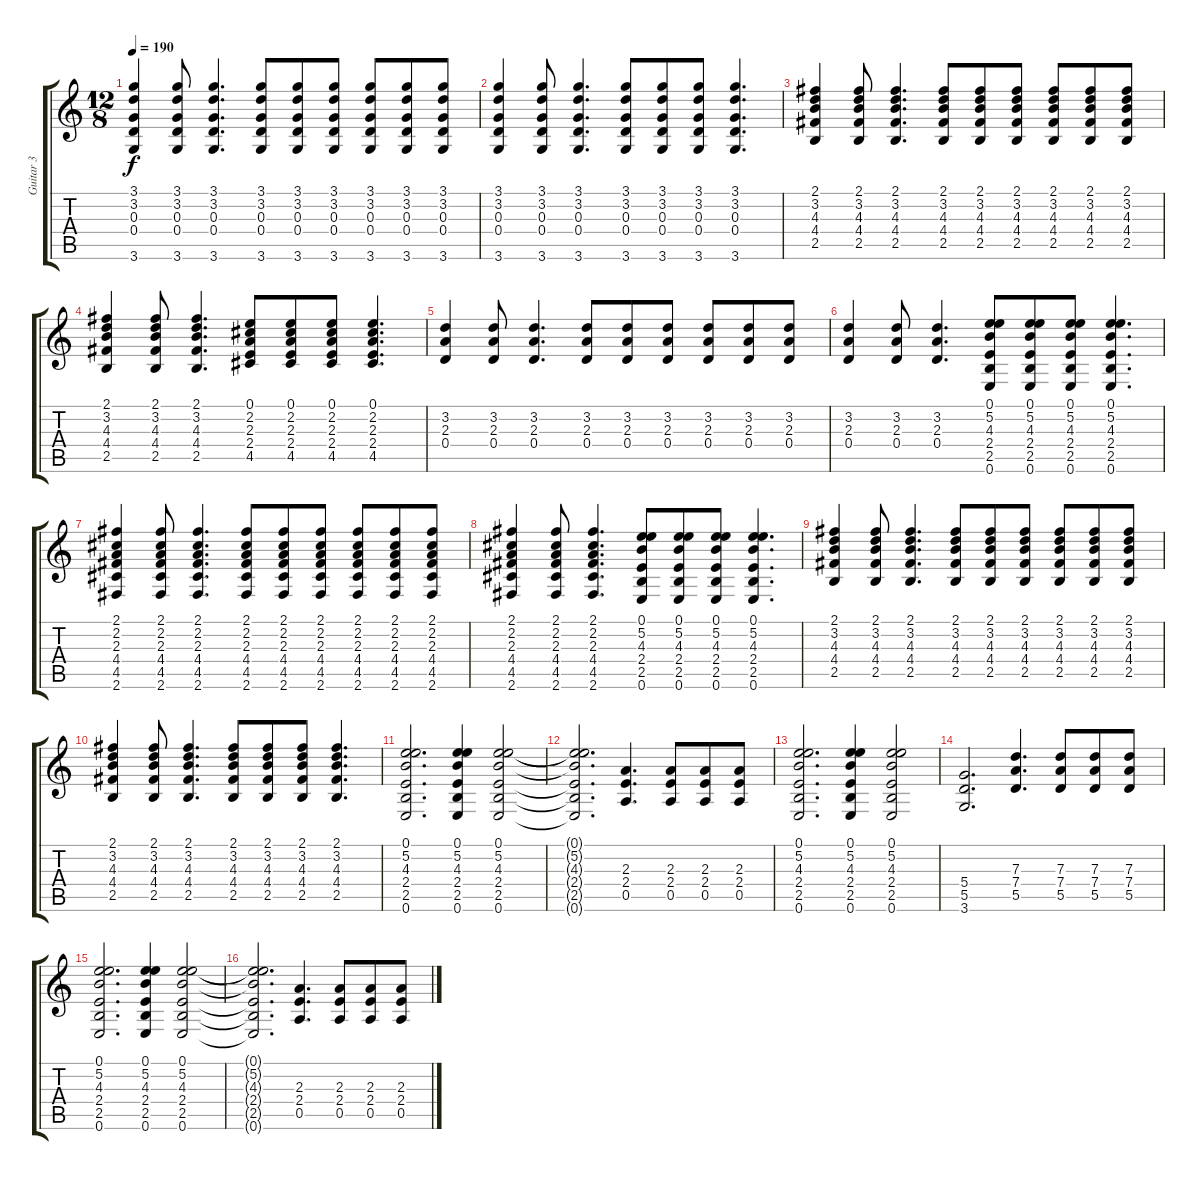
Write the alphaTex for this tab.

\track ("Guitar 3" "Guitar 3") {instrument overdrivenguitar}
\staff {score tabs}
\tuning (E4 B3 G3 D3 A2 E2) {hide}
\ts (12 8)
\tempo 190
\clef g2
\ks c
(3.1 3.2 0.3 0.4 3.6).4{dy f} (3.1 3.2 0.3 0.4 3.6).8 (3.1 3.2 0.3 0.4 3.6).4{d} (3.1 3.2 0.3 0.4 3.6).8 (3.1 3.2 0.3 0.4 3.6).8 (3.1 3.2 0.3 0.4 3.6).8 (3.1 3.2 0.3 0.4 3.6).8 (3.1 3.2 0.3 0.4 3.6).8 (3.1 3.2 0.3 0.4 3.6).8 |
(3.1 3.2 0.3 0.4 3.6).4 (3.1 3.2 0.3 0.4 3.6).8 (3.1 3.2 0.3 0.4 3.6).4{d} (3.1 3.2 0.3 0.4 3.6).8 (3.1 3.2 0.3 0.4 3.6).8 (3.1 3.2 0.3 0.4 3.6).8 (3.1 3.2 0.3 0.4 3.6).4{d} |
(2.1 3.2 4.3 4.4 2.5).4 (2.1 3.2 4.3 4.4 2.5).8 (2.1 3.2 4.3 4.4 2.5).4{d} (2.1 3.2 4.3 4.4 2.5).8 (2.1 3.2 4.3 4.4 2.5).8 (2.1 3.2 4.3 4.4 2.5).8 (2.1 3.2 4.3 4.4 2.5).8 (2.1 3.2 4.3 4.4 2.5).8 (2.1 3.2 4.3 4.4 2.5).8 |
(2.1 3.2 4.3 4.4 2.5).4 (2.1 3.2 4.3 4.4 2.5).8 (2.1 3.2 4.3 4.4 2.5).4{d} (0.1 2.2 2.3 2.4 4.5).8 (0.1 2.2 2.3 2.4 4.5).8 (0.1 2.2 2.3 2.4 4.5).8 (0.1 2.2 2.3 2.4 4.5).4{d} |
(3.2 2.3 0.4).4 (3.2 2.3 0.4).8 (3.2 2.3 0.4).4{d} (3.2 2.3 0.4).8 (3.2 2.3 0.4).8 (3.2 2.3 0.4).8 (3.2 2.3 0.4).8 (3.2 2.3 0.4).8 (3.2 2.3 0.4).8 |
(3.2 2.3 0.4).4 (3.2 2.3 0.4).8 (3.2 2.3 0.4).4{d} (0.1 5.2 4.3 2.4 2.5 0.6).8 (0.1 5.2 4.3 2.4 2.5 0.6).8 (0.1 5.2 4.3 2.4 2.5 0.6).8 (0.1 5.2 4.3 2.4 2.5 0.6).4{d} |
(2.1 2.2 2.3 4.4 4.5 2.6).4 (2.1 2.2 2.3 4.4 4.5 2.6).8 (2.1 2.2 2.3 4.4 4.5 2.6).4{d} (2.1 2.2 2.3 4.4 4.5 2.6).8 (2.1 2.2 2.3 4.4 4.5 2.6).8 (2.1 2.2 2.3 4.4 4.5 2.6).8 (2.1 2.2 2.3 4.4 4.5 2.6).8 (2.1 2.2 2.3 4.4 4.5 2.6).8 (2.1 2.2 2.3 4.4 4.5 2.6).8 |
(2.1 2.2 2.3 4.4 4.5 2.6).4 (2.1 2.2 2.3 4.4 4.5 2.6).8 (2.1 2.2 2.3 4.4 4.5 2.6).4{d} (0.1 5.2 4.3 2.4 2.5 0.6).8 (0.1 5.2 4.3 2.4 2.5 0.6).8 (0.1 5.2 4.3 2.4 2.5 0.6).8 (0.1 5.2 4.3 2.4 2.5 0.6).4{d} |
(2.1 3.2 4.3 4.4 2.5).4 (2.1 3.2 4.3 4.4 2.5).8 (2.1 3.2 4.3 4.4 2.5).4{d} (2.1 3.2 4.3 4.4 2.5).8 (2.1 3.2 4.3 4.4 2.5).8 (2.1 3.2 4.3 4.4 2.5).8 (2.1 3.2 4.3 4.4 2.5).8 (2.1 3.2 4.3 4.4 2.5).8 (2.1 3.2 4.3 4.4 2.5).8 |
(2.1 3.2 4.3 4.4 2.5).4 (2.1 3.2 4.3 4.4 2.5).8 (2.1 3.2 4.3 4.4 2.5).4{d} (2.1 3.2 4.3 4.4 2.5).8 (2.1 3.2 4.3 4.4 2.5).8 (2.1 3.2 4.3 4.4 2.5).8 (2.1 3.2 4.3 4.4 2.5).4{d} |
(0.1 5.2 4.3 2.4 2.5 0.6).2{d} (0.1 5.2 4.3 2.4 2.5 0.6).4 (0.1 5.2 4.3 2.4 2.5 0.6).2 |
(0.1{t} 5.2{t} 4.3{t} 2.4{t} 2.5{t} 0.6{t}).2{d} (2.3 2.4 0.5).4{d} (2.3 2.4 0.5).8 (2.3 2.4 0.5).8 (2.3 2.4 0.5).8 |
(0.1 5.2 4.3 2.4 2.5 0.6).2{d} (0.1 5.2 4.3 2.4 2.5 0.6).4 (0.1 5.2 4.3 2.4 2.5 0.6).2 |
(5.4 5.5 3.6).2{d} (7.3 7.4 5.5).4{d} (7.3 7.4 5.5).8 (7.3 7.4 5.5).8 (7.3 7.4 5.5).8 |
(0.1 5.2 4.3 2.4 2.5 0.6).2{d} (0.1 5.2 4.3 2.4 2.5 0.6).4 (0.1 5.2 4.3 2.4 2.5 0.6).2 |
(0.1{t} 5.2{t} 4.3{t} 2.4{t} 2.5{t} 0.6{t}).2{d} (2.3 2.4 0.5).4{d} (2.3 2.4 0.5).8 (2.3 2.4 0.5).8 (2.3 2.4 0.5).8
